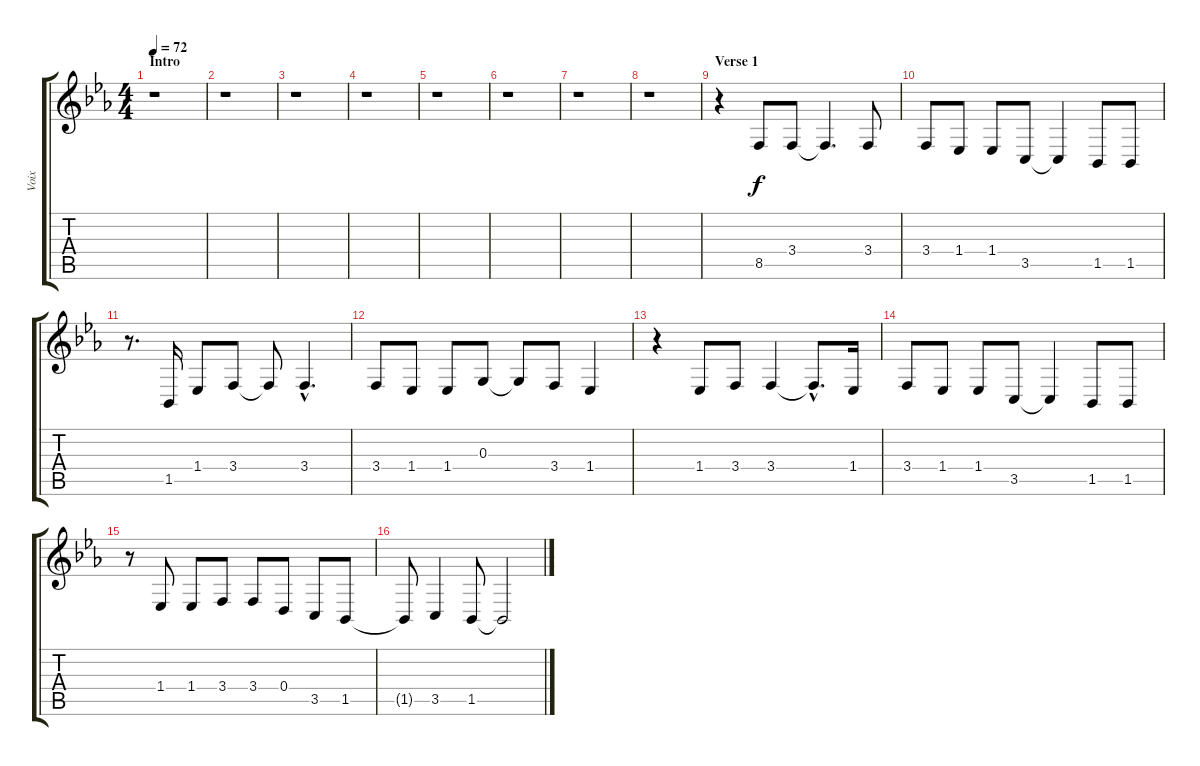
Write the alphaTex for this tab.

\track ("Voix " "Voix ") {instrument altosax}
\staff {score tabs}
\tuning (E4 B3 G3 D3 A2 E2) {hide}
\ts (4 4)
\section ("" "Intro")
\tempo 72
\clef g2
\ks eb
r.1{dy f instrument altosax} |
r.1 |
r.1 |
r.1 |
r.1 |
r.1 |
r.1 |
r.1 |
\section ("" "Verse 1")
r.4 8.5.8 3.4.8 3.4{t}.4{d} 3.4.8 |
3.4.8 1.4.8 1.4.8 3.5.8 3.5{t}.4 1.5.8 1.5.8 |
r.8{d} 1.5.16 1.4.8 3.4.8 3.4{t}.8 3.4{hac}.4{d} |
3.4.8 1.4.8 1.4.8 0.3.8 0.3{t}.8 3.4.8 1.4.4 |
r.4 1.4.8 3.4.8 3.4.4 3.4{hac t}.8{d} 1.4.16 |
3.4.8 1.4.8 1.4.8 3.5.8 3.5{t}.4 1.5.8 1.5.8 |
r.8 1.4.8 1.4.8 3.4.8 3.4.8 0.4.8 3.5.8 1.5.8 |
1.5{t}.8 3.5.4 1.5.8 1.5{t}.2
